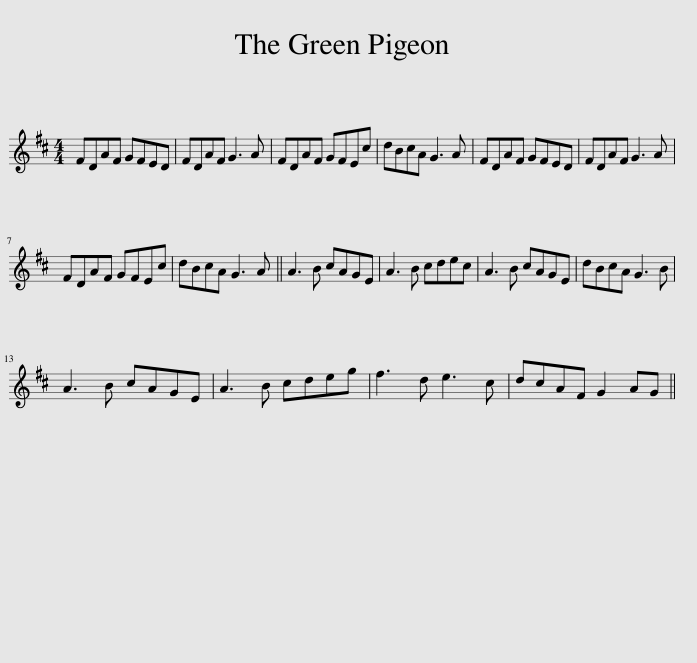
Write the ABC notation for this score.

X:1
L:1/8
M:4/4
I:linebreak $
K:D
V:1 treble
V:1
 FDAF GFED | FDAF G3 A | FDAF GFEc | dBcA G3 A | FDAF GFED | %5
 FDAF G3 A |$ FDAF GFEc | dBcA G3 A || A3 B cAGE | A3 B cdec | %10
 A3 B cAGE | dBcA G3 B |$ A3 B cAGE | A3 B cdeg | f3 d e3 c | %15
 dcAF G2 AG || %16
